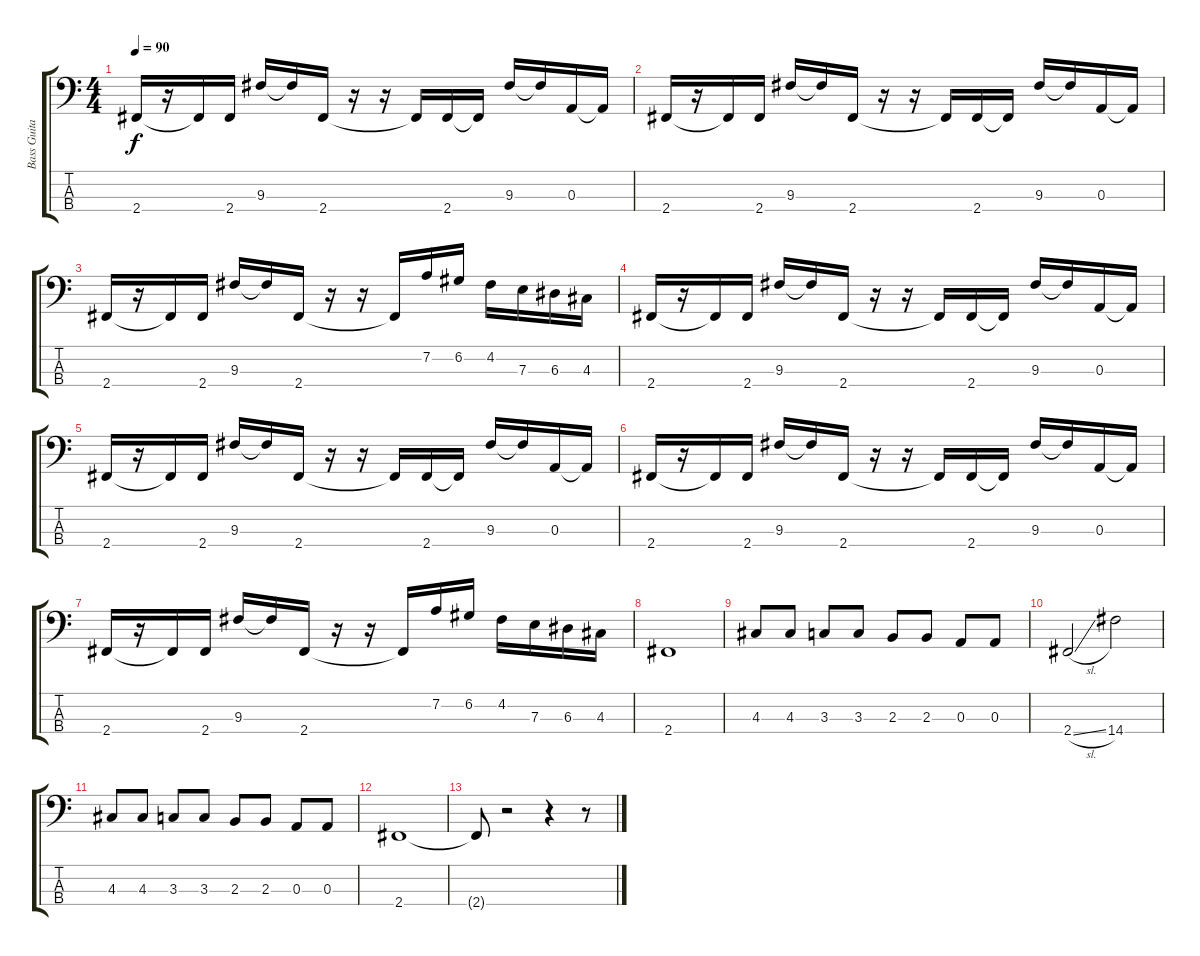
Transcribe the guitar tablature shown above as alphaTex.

\track ("Bass Guitar" "Bass Guita") {instrument electricbassfinger}
\staff {score tabs}
\tuning (G2 D2 A1 E1) {hide}
\ts (4 4)
\tempo 90
\clef f4
\ks c
2.4.16{dy f} r.16 2.4{t}.16 2.4.16 9.3.16 9.3{t}.16 2.4.16 r.16 r.16 2.4{t}.16 2.4.16 2.4{t}.16 9.3.16 9.3{t}.16 0.3.16 0.3{t}.16 |
2.4.16 r.16 2.4{t}.16 2.4.16 9.3.16 9.3{t}.16 2.4.16 r.16 r.16 2.4{t}.16 2.4.16 2.4{t}.16 9.3.16 9.3{t}.16 0.3.16 0.3{t}.16 |
2.4.16 r.16 2.4{t}.16 2.4.16 9.3.16 9.3{t}.16 2.4.16 r.16 r.16 2.4{t}.16 7.2.16 6.2.16 4.2.16 7.3.16 6.3.16 4.3.16 |
2.4.16 r.16 2.4{t}.16 2.4.16 9.3.16 9.3{t}.16 2.4.16 r.16 r.16 2.4{t}.16 2.4.16 2.4{t}.16 9.3.16 9.3{t}.16 0.3.16 0.3{t}.16 |
2.4.16 r.16 2.4{t}.16 2.4.16 9.3.16 9.3{t}.16 2.4.16 r.16 r.16 2.4{t}.16 2.4.16 2.4{t}.16 9.3.16 9.3{t}.16 0.3.16 0.3{t}.16 |
2.4.16 r.16 2.4{t}.16 2.4.16 9.3.16 9.3{t}.16 2.4.16 r.16 r.16 2.4{t}.16 2.4.16 2.4{t}.16 9.3.16 9.3{t}.16 0.3.16 0.3{t}.16 |
2.4.16 r.16 2.4{t}.16 2.4.16 9.3.16 9.3{t}.16 2.4.16 r.16 r.16 2.4{t}.16 7.2.16 6.2.16 4.2.16 7.3.16 6.3.16 4.3.16 |
2.4.1 |
4.3.8 4.3.8 3.3.8 3.3.8 2.3.8 2.3.8 0.3.8 0.3.8 |
2.4{sl}.2 14.4.2 |
4.3.8 4.3.8 3.3.8 3.3.8 2.3.8 2.3.8 0.3.8 0.3.8 |
2.4.1 |
2.4{t}.8 r.2 r.4 r.8
